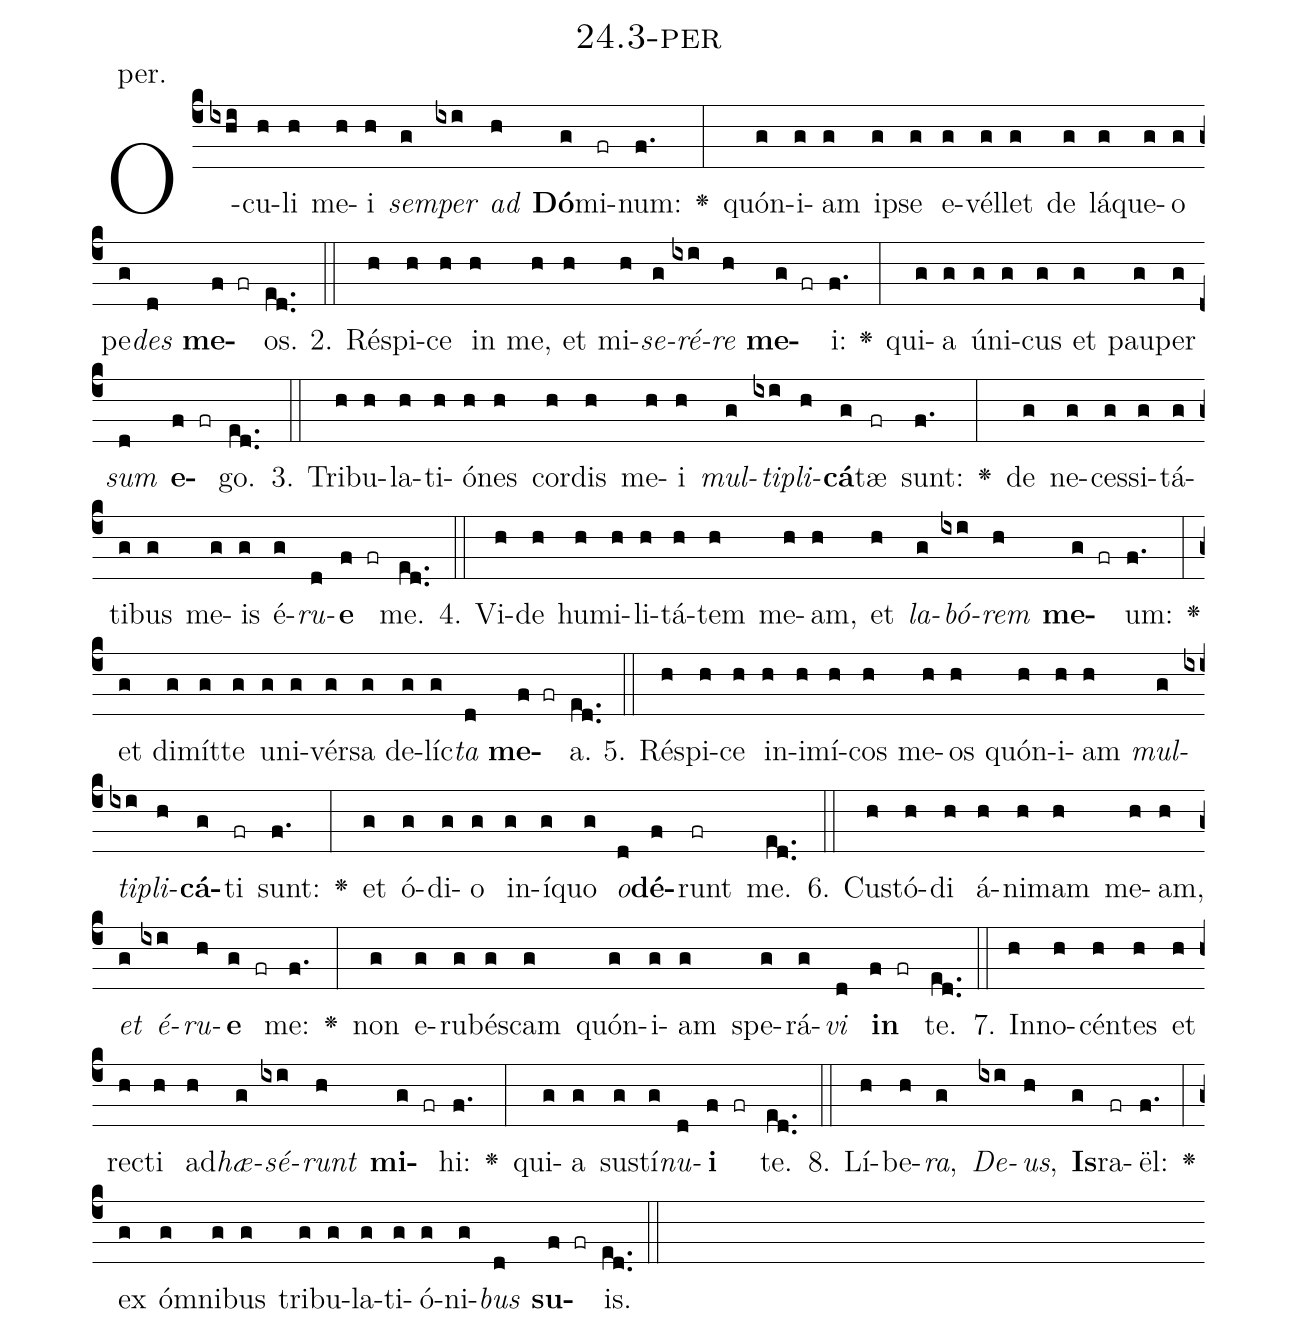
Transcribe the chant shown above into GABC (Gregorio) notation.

name: 24.3-per;
annotation: per.;
%%
(c4)O(ixhi)cu(h)li(h) me(h)i(h) <i>sem</i>(g)<i>per</i>(ixi) <i>ad</i>(h) <b>Dó</b>(g)mi(fr)num:(f.) <v>\greheightstar</v>(:) quón(g)i(g)am(g) ip(g)se(g) e(g)vél(g)let(g) de(g) lá(g)que(g)o(g) pe(g)<i>des</i>(d) <b>me</b>(f fr)os.(ed..) (::)
2. Ré(h)spi(h)ce(h) in(h) me,(h) et(h) mi(h)<i>se</i>(g)<i>ré</i>(ixi)<i>re</i>(h) <b>me</b>(g fr)i:(f.) <v>\greheightstar</v>(:) qui(g)a(g) ú(g)ni(g)cus(g) et(g) pau(g)per(g) <i>sum</i>(d) <b>e</b>(f fr)go.(ed..) (::)
3. Tri(h)bu(h)la(h)ti(h)ó(h)nes(h) cor(h)dis(h) me(h)i(h) <i>mul</i>(g)<i>ti</i>(ixi)<i>pli</i>(h)<b>cá</b>(g)tæ(fr) sunt:(f.) <v>\greheightstar</v>(:) de(g) ne(g)ces(g)si(g)tá(g)ti(g)bus(g) me(g)is(g) é(g)<i>ru</i>(d)<b>e</b>(f fr) me.(ed..) (::)
4. Vi(h)de(h) hu(h)mi(h)li(h)tá(h)tem(h) me(h)am,(h) et(h) <i>la</i>(g)<i>bó</i>(ixi)<i>rem</i>(h) <b>me</b>(g fr)um:(f.) <v>\greheightstar</v>(:) et(g) di(g)mít(g)te(g) u(g)ni(g)vér(g)sa(g) de(g)líc(g)<i>ta</i>(d) <b>me</b>(f fr)a.(ed..) (::)
5. Ré(h)spi(h)ce(h) in(h)i(h)mí(h)cos(h) me(h)os(h) quón(h)i(h)am(h) <i>mul</i>(g)<i>ti</i>(ixi)<i>pli</i>(h)<b>cá</b>(g)ti(fr) sunt:(f.) <v>\greheightstar</v>(:) et(g) ó(g)di(g)o(g) in(g)í(g)quo(g) <i>o</i>(d)<b>dé</b>(f)runt(fr) me.(ed..) (::)
6. Cus(h)tó(h)di(h) á(h)ni(h)mam(h) me(h)am,(h) <i>et</i>(g) <i>é</i>(ixi)<i>ru</i>(h)<b>e</b>(g fr) me:(f.) <v>\greheightstar</v>(:) non(g) e(g)ru(g)bés(g)cam(g) quón(g)i(g)am(g) spe(g)rá(g)<i>vi</i>(d) <b>in</b>(f fr) te.(ed..) (::)
7. In(h)no(h)cén(h)tes(h) et(h) rec(h)ti(h) ad(h)<i>hæ</i>(g)<i>sé</i>(ixi)<i>runt</i>(h) <b>mi</b>(g fr)hi:(f.) <v>\greheightstar</v>(:) qui(g)a(g) sus(g)tí(g)<i>nu</i>(d)<b>i</b>(f fr) te.(ed..) (::)
8. Lí(h)be(h)<i>ra</i>,(g) <i>De</i>(ixi)<i>us</i>,(h) <b>Is</b>(g)ra(fr)ël:(f.) <v>\greheightstar</v>(:) ex(g) óm(g)ni(g)bus(g) tri(g)bu(g)la(g)ti(g)ó(g)ni(g)<i>bus</i>(d) <b>su</b>(f fr)is.(ed..) (::)
